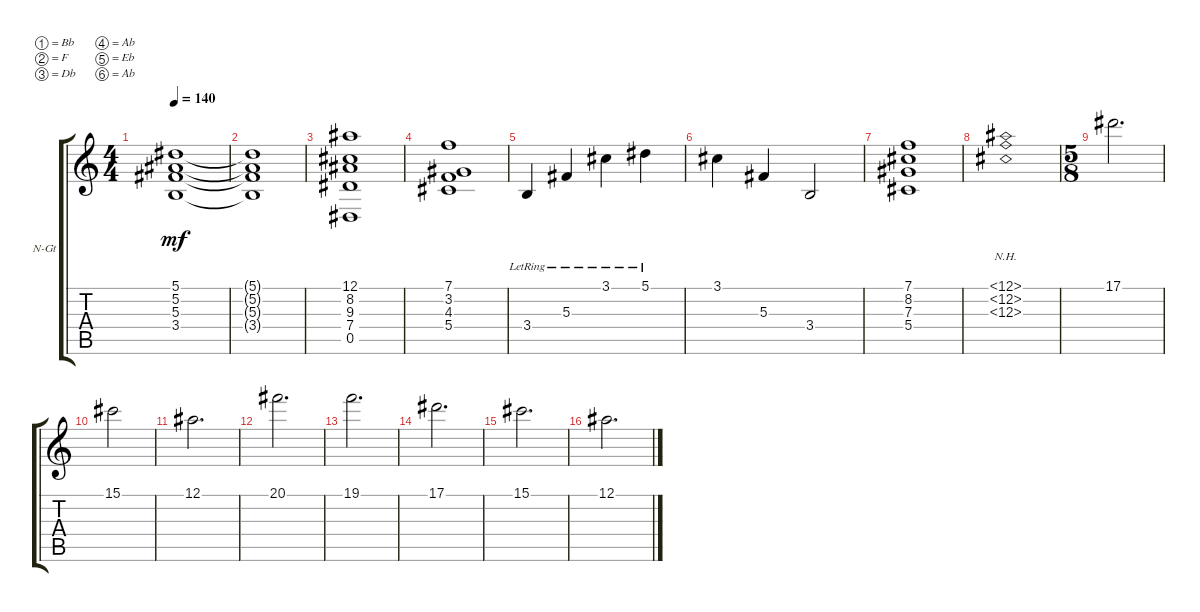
\defaultSystemsLayout 4
\bracketExtendMode groupsimilarinstruments
\firstSystemTrackNameOrientation horizontal
\otherSystemsTrackNameOrientation horizontal
\track ("Nylon Guitar" "N-Gt") {instrument acousticguitarnylon}
\staff {score tabs}
\tuning (Bb3 F3 Db3 Ab2 Eb2 Ab1)
\ts (4 4)
\tempo 140
\clef g2
\ks c
(5.1 5.2 5.3 3.4).1{dy mf} |
(5.1{t} 5.2{t} 5.3{t} 3.4{t}).1 |
(7.4 9.3 8.2 12.1 0.5).1 |
(5.4 4.3 3.2 7.1).1 |
3.4{lr}.4 5.3{lr}.4 3.1{lr}.4 5.1{lr}.4 |
3.1.4 5.3.4 3.4.2 |
(5.4 7.3 8.2 7.1).1 |
(12.1{nh} 12.2{nh} 12.3{nh}).1 |
\ts (5 8)
17.1.2{d} |
15.1.2 |
12.1.2{d} |
20.1.2{d} |
19.1.2{d} |
17.1.2{d} |
15.1.2{d} |
12.1.2{d}
